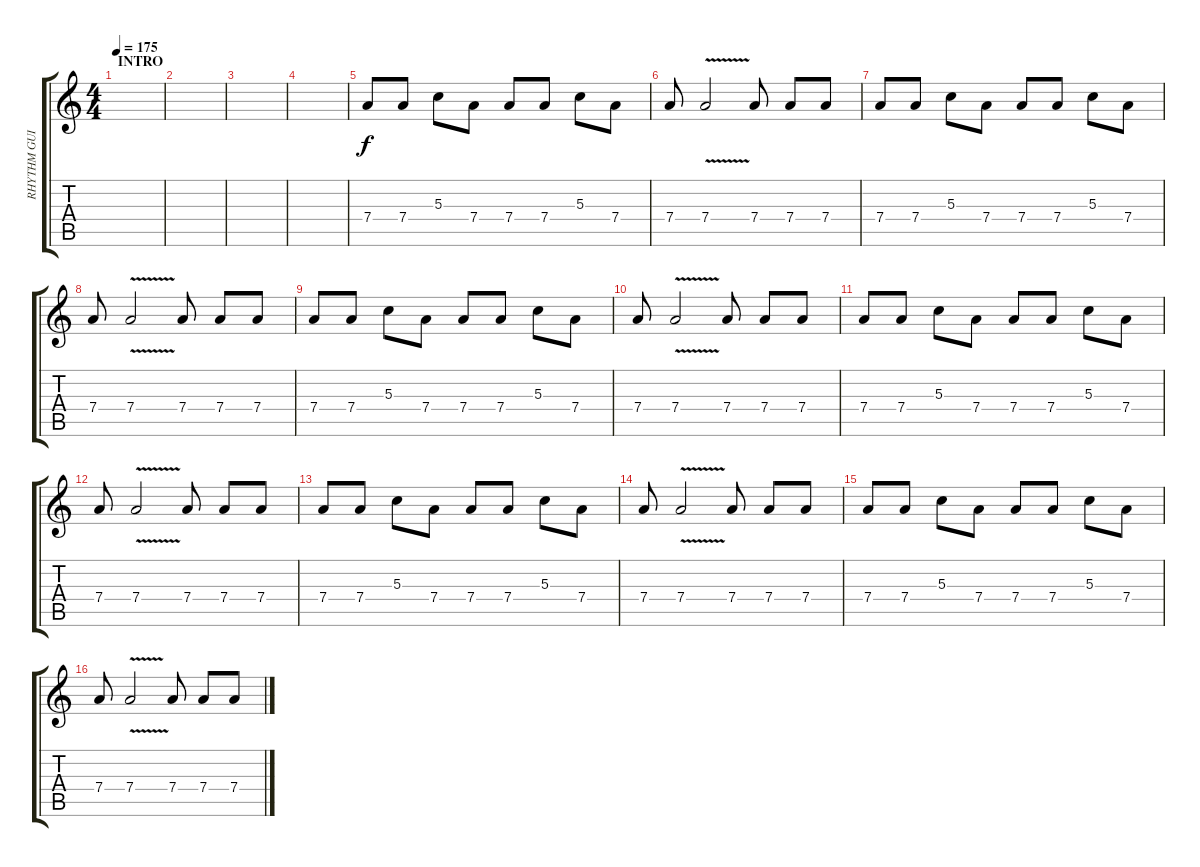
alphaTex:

\track ("RHYTHM GUITAR 2" "RHYTHM GUI") {instrument overdrivenguitar}
\staff {score tabs}
\tuning (E4 B3 G3 D3 A2 E2) {hide}
\ts (4 4)
\section ("" "INTRO")
\tempo 175
\clef g2
\ks c
|
|
|
|
7.4.8 7.4.8 5.3.8 7.4.8 7.4.8 7.4.8 5.3.8 7.4.8 |
7.4.8 7.4{v}.2 7.4.8 7.4.8 7.4.8 |
7.4.8 7.4.8 5.3.8 7.4.8 7.4.8 7.4.8 5.3.8 7.4.8 |
7.4.8 7.4{v}.2 7.4.8 7.4.8 7.4.8 |
7.4.8 7.4.8 5.3.8 7.4.8 7.4.8 7.4.8 5.3.8 7.4.8 |
7.4.8 7.4{v}.2 7.4.8 7.4.8 7.4.8 |
7.4.8 7.4.8 5.3.8 7.4.8 7.4.8 7.4.8 5.3.8 7.4.8 |
7.4.8 7.4{v}.2 7.4.8 7.4.8 7.4.8 |
7.4.8 7.4.8 5.3.8 7.4.8 7.4.8 7.4.8 5.3.8 7.4.8 |
7.4.8 7.4{v}.2 7.4.8 7.4.8 7.4.8 |
7.4.8 7.4.8 5.3.8 7.4.8 7.4.8 7.4.8 5.3.8 7.4.8 |
7.4.8 7.4{v}.2 7.4.8 7.4.8 7.4.8
